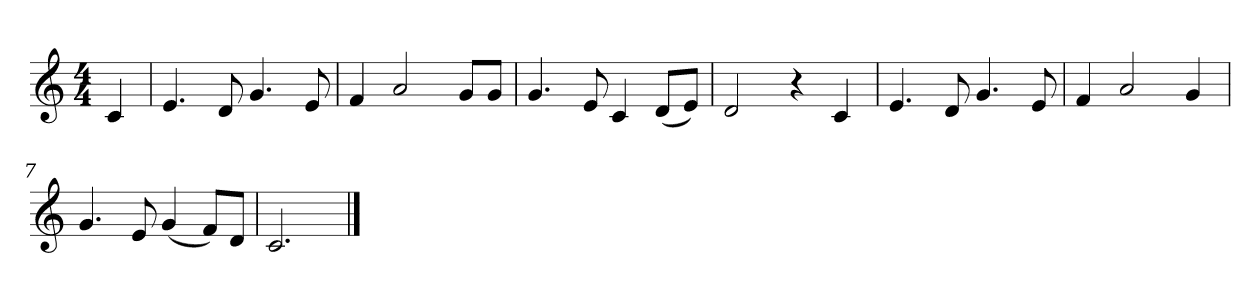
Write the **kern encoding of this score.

**kern
*part1
*staff1
*clefG2
*k[]
*C:
*M4/4
*MM84
=
4c
=1
4.e
8d
4.g
8e
=2
4f
2a
8g/L
8g/J
=3
4.g
8e
4c
(8d/L
8e/J)
=4
2d
4r
4c
=5
4.e
8d
4.g
8e
=6
4f
2a
4g
=7
4.g
8e
(4g
8f/L)
8d/J
=8
2.c
==
*-
